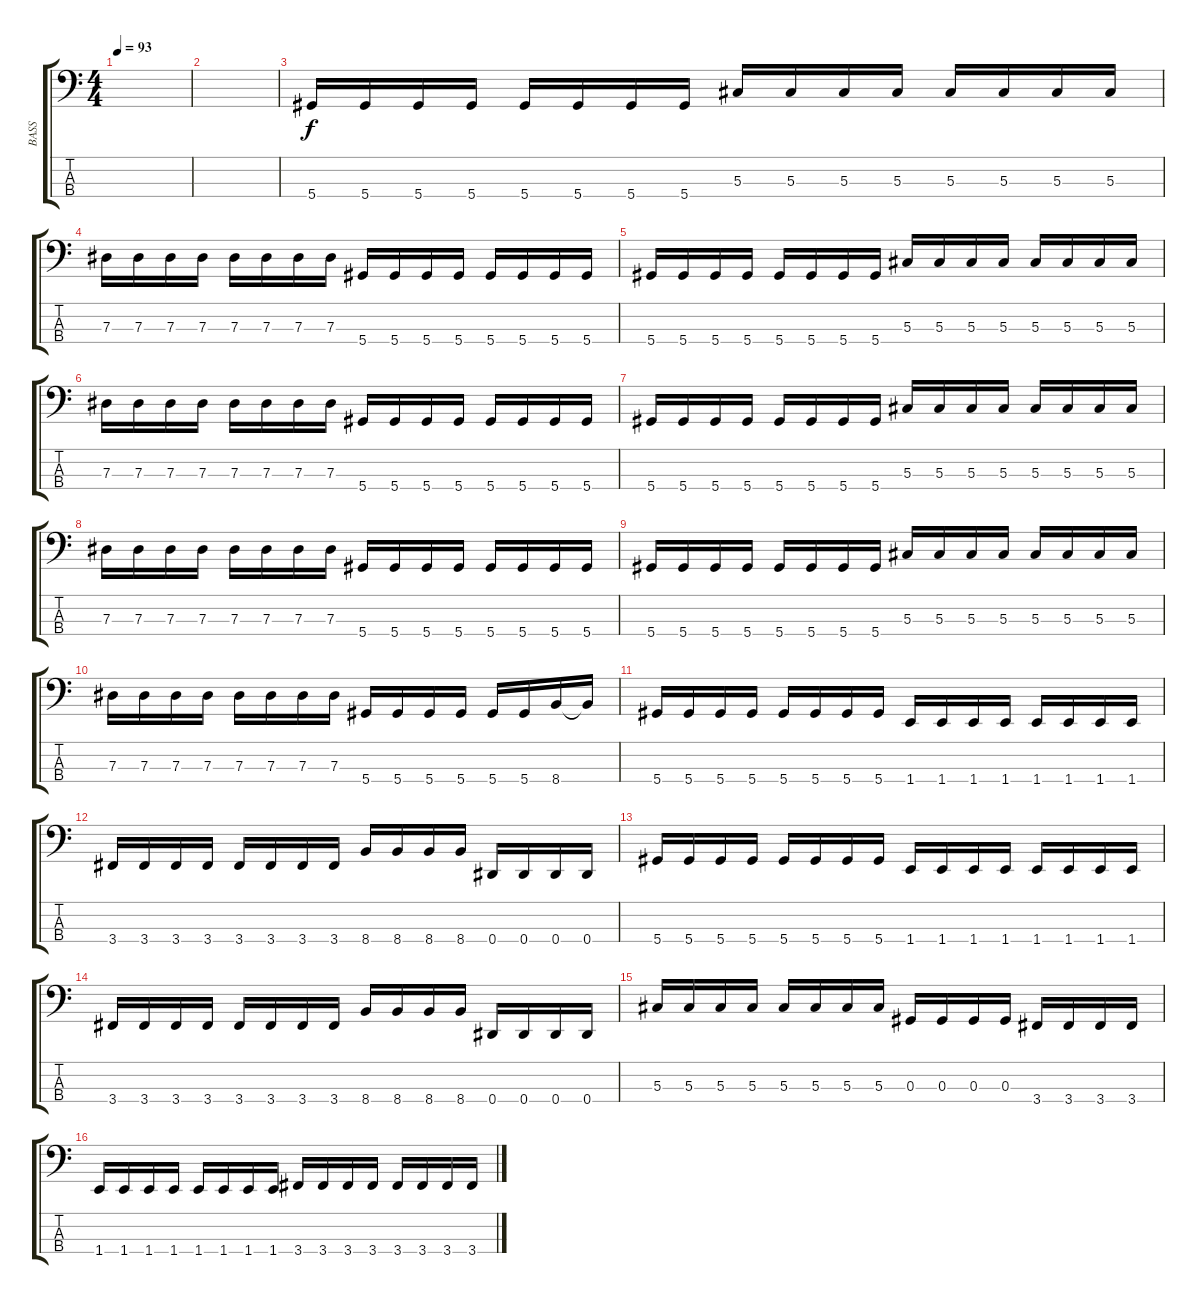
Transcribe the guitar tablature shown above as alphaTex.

\track ("BASS" "BASS") {instrument electricbasspick}
\staff {score tabs}
\tuning (Gb2 Db2 Ab1 Eb1) {hide}
\ts (4 4)
\tempo 93
\clef f4
\ks c
|
|
5.4.16{volume 9 balance 1 instrument electricbasspick} 5.4.16 5.4.16 5.4.16 5.4.16 5.4.16 5.4.16 5.4.16 5.3.16 5.3.16 5.3.16 5.3.16 5.3.16 5.3.16 5.3.16 5.3.16 |
7.3.16 7.3.16 7.3.16 7.3.16 7.3.16 7.3.16 7.3.16 7.3.16 5.4.16 5.4.16 5.4.16 5.4.16 5.4.16 5.4.16 5.4.16 5.4.16 |
5.4.16 5.4.16 5.4.16 5.4.16 5.4.16 5.4.16 5.4.16 5.4.16 5.3.16 5.3.16 5.3.16 5.3.16 5.3.16 5.3.16 5.3.16 5.3.16 |
7.3.16 7.3.16 7.3.16 7.3.16 7.3.16 7.3.16 7.3.16 7.3.16 5.4.16 5.4.16 5.4.16 5.4.16 5.4.16 5.4.16 5.4.16 5.4.16 |
5.4.16{volume 13} 5.4.16 5.4.16 5.4.16 5.4.16 5.4.16 5.4.16 5.4.16 5.3.16 5.3.16 5.3.16 5.3.16 5.3.16 5.3.16 5.3.16 5.3.16 |
7.3.16 7.3.16 7.3.16 7.3.16 7.3.16 7.3.16 7.3.16 7.3.16 5.4.16 5.4.16 5.4.16 5.4.16 5.4.16 5.4.16 5.4.16 5.4.16 |
5.4.16 5.4.16 5.4.16 5.4.16 5.4.16 5.4.16 5.4.16 5.4.16 5.3.16 5.3.16 5.3.16 5.3.16 5.3.16 5.3.16 5.3.16 5.3.16 |
7.3.16 7.3.16 7.3.16 7.3.16 7.3.16 7.3.16 7.3.16 7.3.16 5.4.16 5.4.16 5.4.16 5.4.16 5.4.16 5.4.16 8.4.16 8.4{t}.16 |
5.4.16 5.4.16 5.4.16 5.4.16 5.4.16 5.4.16 5.4.16 5.4.16 1.4.16 1.4.16 1.4.16 1.4.16 1.4.16 1.4.16 1.4.16 1.4.16 |
3.4.16 3.4.16 3.4.16 3.4.16 3.4.16 3.4.16 3.4.16 3.4.16 8.4.16 8.4.16 8.4.16 8.4.16 0.4.16 0.4.16 0.4.16 0.4.16 |
5.4.16 5.4.16 5.4.16 5.4.16 5.4.16 5.4.16 5.4.16 5.4.16 1.4.16 1.4.16 1.4.16 1.4.16 1.4.16 1.4.16 1.4.16 1.4.16 |
3.4.16 3.4.16 3.4.16 3.4.16 3.4.16 3.4.16 3.4.16 3.4.16 8.4.16 8.4.16 8.4.16 8.4.16 0.4.16 0.4.16 0.4.16 0.4.16 |
5.3.16 5.3.16 5.3.16 5.3.16 5.3.16 5.3.16 5.3.16 5.3.16 0.3.16 0.3.16 0.3.16 0.3.16 3.4.16 3.4.16 3.4.16 3.4.16 |
1.4.16 1.4.16 1.4.16 1.4.16 1.4.16 1.4.16 1.4.16 1.4.16 3.4.16 3.4.16 3.4.16 3.4.16 3.4.16 3.4.16 3.4.16 3.4.16
